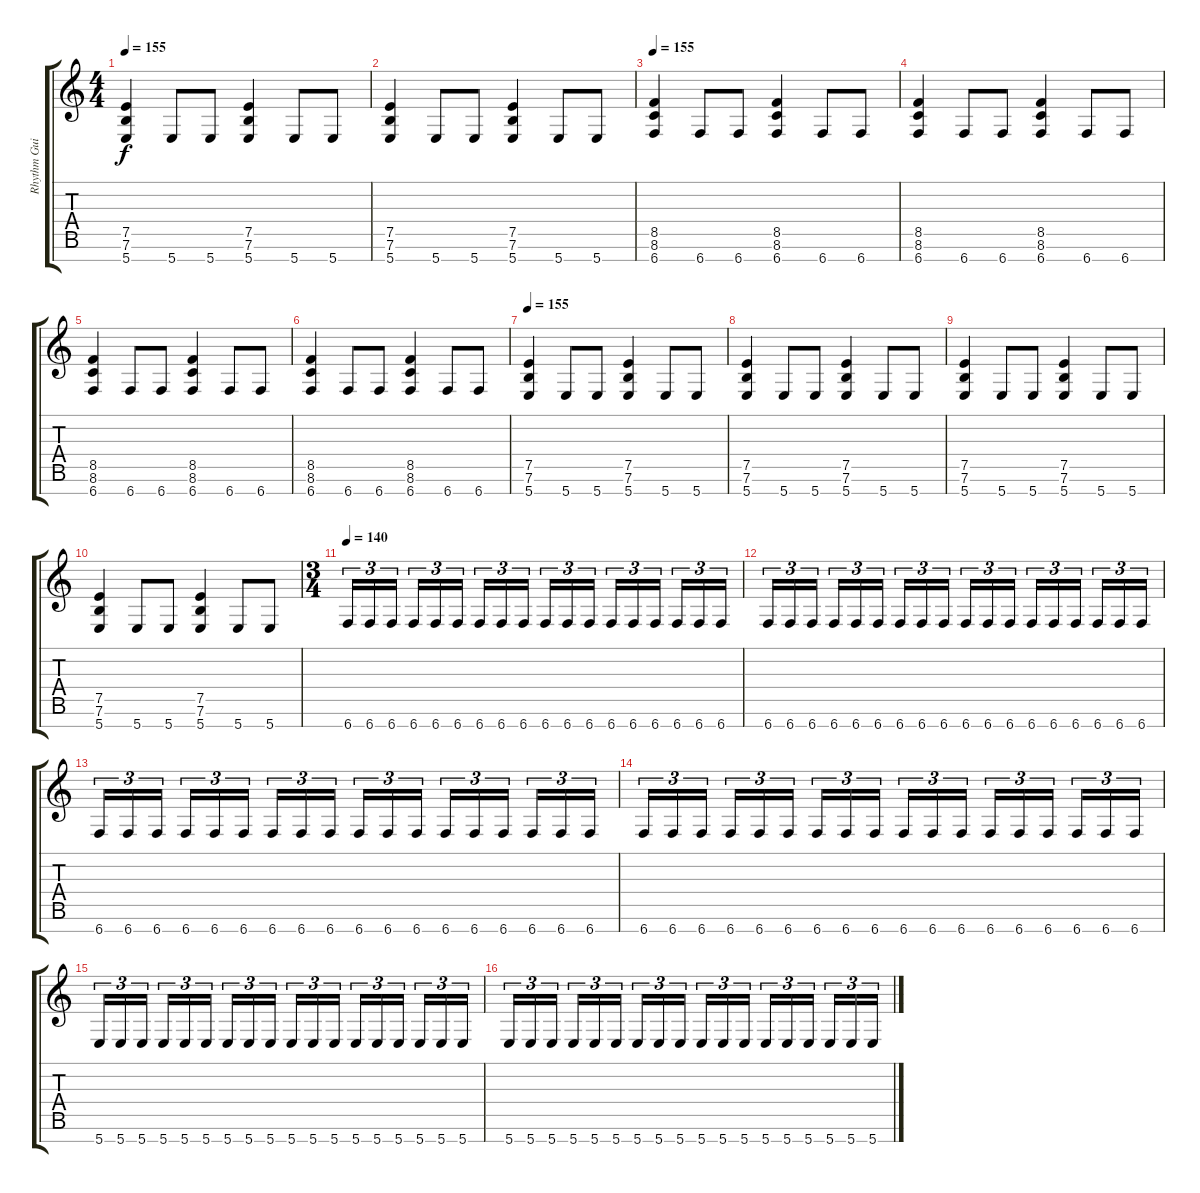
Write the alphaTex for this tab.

\track ("Rhythm Guitar" "Rhythm Gui") {instrument distortionguitar}
\staff {score tabs}
\tuning (E4 B3 G3 D3 A2 E2 B1) {hide}
\ts (4 4)
\tempo 155
\clef g2
\ks c
(7.5 7.6 5.7).4{dy f} 5.7.8 5.7.8 (7.5 7.6 5.7).4 5.7.8 5.7.8 |
(7.5 7.6 5.7).4 5.7.8 5.7.8 (7.5 7.6 5.7).4 5.7.8 5.7.8 |
\tempo 155
(8.5 8.6 6.7).4 6.7.8 6.7.8 (8.5 8.6 6.7).4 6.7.8 6.7.8 |
(8.5 8.6 6.7).4 6.7.8 6.7.8 (8.5 8.6 6.7).4 6.7.8 6.7.8 |
(8.5 8.6 6.7).4 6.7.8 6.7.8 (8.5 8.6 6.7).4 6.7.8 6.7.8 |
(8.5 8.6 6.7).4 6.7.8 6.7.8 (8.5 8.6 6.7).4 6.7.8 6.7.8 |
\tempo 155
(7.5 7.6 5.7).4 5.7.8 5.7.8 (7.5 7.6 5.7).4 5.7.8 5.7.8 |
(7.5 7.6 5.7).4 5.7.8 5.7.8 (7.5 7.6 5.7).4 5.7.8 5.7.8 |
(7.5 7.6 5.7).4 5.7.8 5.7.8 (7.5 7.6 5.7).4 5.7.8 5.7.8 |
(7.5 7.6 5.7).4 5.7.8 5.7.8 (7.5 7.6 5.7).4 5.7.8 5.7.8 |
\ts (3 4)
\tempo 140
6.7.16{tu (3 2)} 6.7.16{tu (3 2)} 6.7.16{tu (3 2) beam splitsecondary} 6.7.16{tu (3 2)} 6.7.16{tu (3 2)} 6.7.16{tu (3 2)} 6.7.16{tu (3 2)} 6.7.16{tu (3 2)} 6.7.16{tu (3 2) beam splitsecondary} 6.7.16{tu (3 2)} 6.7.16{tu (3 2)} 6.7.16{tu (3 2)} 6.7.16{tu (3 2)} 6.7.16{tu (3 2)} 6.7.16{tu (3 2) beam splitsecondary} 6.7.16{tu (3 2)} 6.7.16{tu (3 2)} 6.7.16{tu (3 2)} |
6.7.16{tu (3 2)} 6.7.16{tu (3 2)} 6.7.16{tu (3 2) beam splitsecondary} 6.7.16{tu (3 2)} 6.7.16{tu (3 2)} 6.7.16{tu (3 2)} 6.7.16{tu (3 2)} 6.7.16{tu (3 2)} 6.7.16{tu (3 2) beam splitsecondary} 6.7.16{tu (3 2)} 6.7.16{tu (3 2)} 6.7.16{tu (3 2)} 6.7.16{tu (3 2)} 6.7.16{tu (3 2)} 6.7.16{tu (3 2) beam splitsecondary} 6.7.16{tu (3 2)} 6.7.16{tu (3 2)} 6.7.16{tu (3 2)} |
6.7.16{tu (3 2)} 6.7.16{tu (3 2)} 6.7.16{tu (3 2) beam splitsecondary} 6.7.16{tu (3 2)} 6.7.16{tu (3 2)} 6.7.16{tu (3 2)} 6.7.16{tu (3 2)} 6.7.16{tu (3 2)} 6.7.16{tu (3 2) beam splitsecondary} 6.7.16{tu (3 2)} 6.7.16{tu (3 2)} 6.7.16{tu (3 2)} 6.7.16{tu (3 2)} 6.7.16{tu (3 2)} 6.7.16{tu (3 2) beam splitsecondary} 6.7.16{tu (3 2)} 6.7.16{tu (3 2)} 6.7.16{tu (3 2)} |
6.7.16{tu (3 2)} 6.7.16{tu (3 2)} 6.7.16{tu (3 2) beam splitsecondary} 6.7.16{tu (3 2)} 6.7.16{tu (3 2)} 6.7.16{tu (3 2)} 6.7.16{tu (3 2)} 6.7.16{tu (3 2)} 6.7.16{tu (3 2) beam splitsecondary} 6.7.16{tu (3 2)} 6.7.16{tu (3 2)} 6.7.16{tu (3 2)} 6.7.16{tu (3 2)} 6.7.16{tu (3 2)} 6.7.16{tu (3 2) beam splitsecondary} 6.7.16{tu (3 2)} 6.7.16{tu (3 2)} 6.7.16{tu (3 2)} |
5.7.16{tu (3 2)} 5.7.16{tu (3 2)} 5.7.16{tu (3 2) beam splitsecondary} 5.7.16{tu (3 2)} 5.7.16{tu (3 2)} 5.7.16{tu (3 2)} 5.7.16{tu (3 2)} 5.7.16{tu (3 2)} 5.7.16{tu (3 2) beam splitsecondary} 5.7.16{tu (3 2)} 5.7.16{tu (3 2)} 5.7.16{tu (3 2)} 5.7.16{tu (3 2)} 5.7.16{tu (3 2)} 5.7.16{tu (3 2) beam splitsecondary} 5.7.16{tu (3 2)} 5.7.16{tu (3 2)} 5.7.16{tu (3 2)} |
5.7.16{tu (3 2)} 5.7.16{tu (3 2)} 5.7.16{tu (3 2) beam splitsecondary} 5.7.16{tu (3 2)} 5.7.16{tu (3 2)} 5.7.16{tu (3 2)} 5.7.16{tu (3 2)} 5.7.16{tu (3 2)} 5.7.16{tu (3 2) beam splitsecondary} 5.7.16{tu (3 2)} 5.7.16{tu (3 2)} 5.7.16{tu (3 2)} 5.7.16{tu (3 2)} 5.7.16{tu (3 2)} 5.7.16{tu (3 2) beam splitsecondary} 5.7.16{tu (3 2)} 5.7.16{tu (3 2)} 5.7.16{tu (3 2)}
